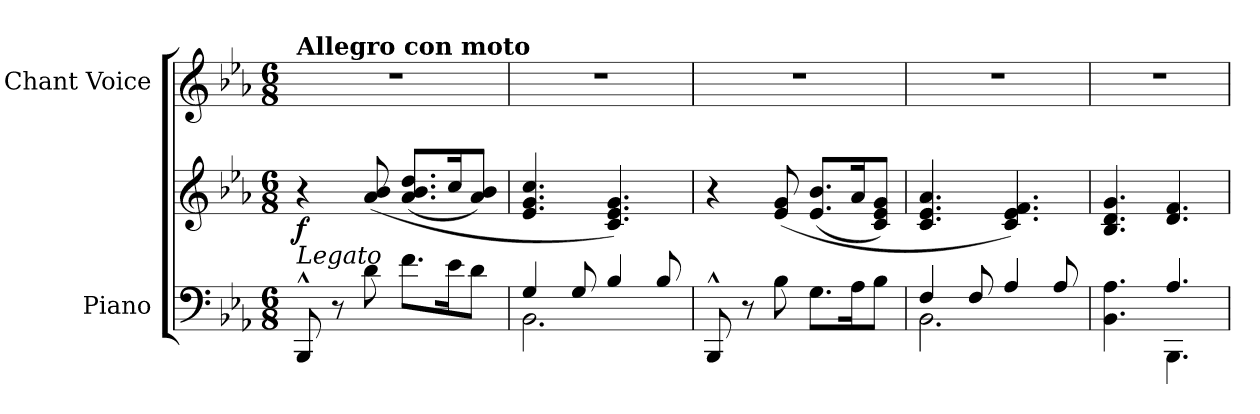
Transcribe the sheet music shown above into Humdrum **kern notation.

**kern	**kern	**dynam	**kern
*part2	*part2	*part2	*part1
*staff3	*staff2	*staff2/3	*staff1
*I"Piano	*	*	*I"Chant Voice
*I'Pno	*	*	*
*clefF4	*clefG2	*	*clefG2
*k[b-e-a-]	*k[b-e-a-]	*	*k[b-e-a-]
*M6/8	*M6/8	*	*M6/8
=1	=1	=1	=1
!	!	!	!LO:TX:a:B:t=Allegro con moto
!	!LO:TX:b:i:t=Legato	!	!
!	!	!LO:DY:b	!
8BBB-^^/	4r	f	2.r
8r	.	.	.
8d\	(8a-/ 8b-/	.	.
8.f\L	(8.a-/ 8.b-/ 8.dd/L	.	.
16e-\K	16cc/K	.	.
8d\J	8a-/ 8b-/J)	.	.
=2	=2	=2	=2
*^	*	*	*
4G/	2.BB-\	4.e-/ 4.g/ 4.cc/	.	2.r
8G/	.	.	.	.
4B-/	.	4.c/ 4.e-/ 4.g/)	.	.
8B-/	.	.	.	.
*v	*v	*	*	*
=3	=3	=3	=3
8BBB-^^/	4r	.	2.r
8r	.	.	.
8B-\	(8e-/ 8g/	.	.
8.G\L	(8.e-/ 8.b-/L	.	.
16A-\K	16a-/K	.	.
8B-\J	8c/ 8e-/ 8g/J)	.	.
=4	=4	=4	=4
*^	*	*	*
4F/	2.BB-\	4.c/ 4.e-/ 4.a-/	.	2.r
8F/	.	.	.	.
4A-/	.	4.c/ 4.e-/ 4.f/)	.	.
8A-/	.	.	.	.
=5	=5	=5	=5	=5
4.BB-\ 4.A-\	4.ryy	4.B-/ 4.d/ 4.g/	.	2.r
4.BBB-\	4.A-/	4.d/ 4.f/	.	.
*v	*v	*	*	*
=	=	=	=
*-	*-	*-	*-
